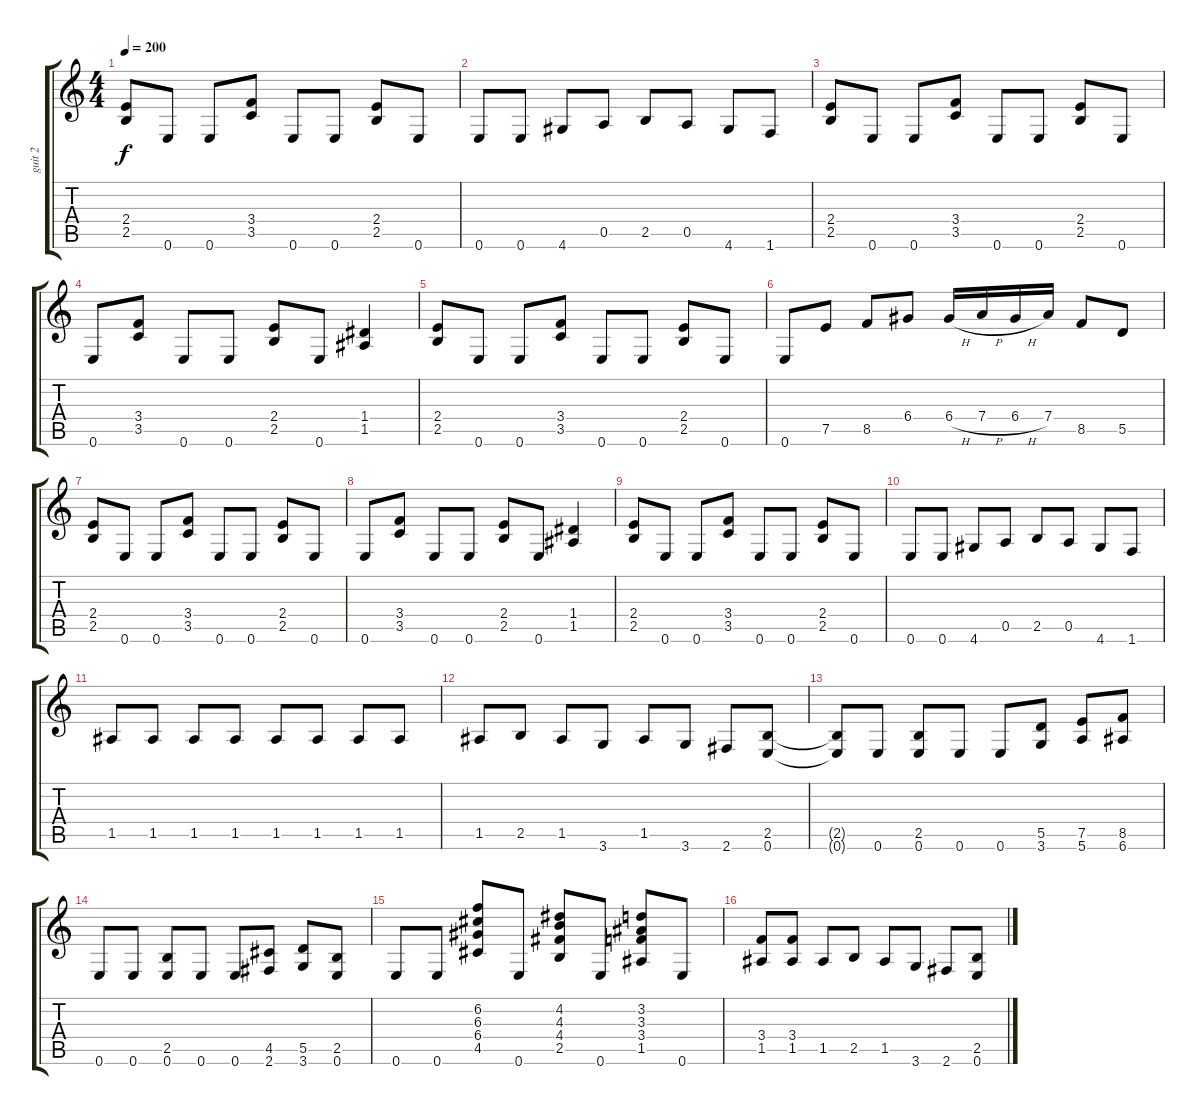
\track ("guit 2" "guit 2") {instrument distortionguitar}
\staff {score tabs}
\tuning (E4 B3 G3 D3 A2 E2) {hide}
\ts (4 4)
\tempo 200
\clef g2
\ks c
(2.4 2.5).8{dy f} 0.6.8 0.6.8 (3.4 3.5).8 0.6.8 0.6.8 (2.4 2.5).8 0.6.8 |
0.6.8 0.6.8 4.6.8 0.5.8 2.5.8 0.5.8 4.6.8 1.6.8 |
(2.4 2.5).8 0.6.8 0.6.8 (3.4 3.5).8 0.6.8 0.6.8 (2.4 2.5).8 0.6.8 |
0.6.8 (3.4 3.5).8 0.6.8 0.6.8 (2.4 2.5).8 0.6.8 (1.4 1.5).4 |
(2.4 2.5).8 0.6.8 0.6.8 (3.4 3.5).8 0.6.8 0.6.8 (2.4 2.5).8 0.6.8 |
0.6.8 7.5.8 8.5.8 6.4.8 6.4{h}.16 7.4{h}.16 6.4{h}.16 7.4.16 8.5.8 5.5.8 |
(2.4 2.5).8 0.6.8 0.6.8 (3.4 3.5).8 0.6.8 0.6.8 (2.4 2.5).8 0.6.8 |
0.6.8 (3.4 3.5).8 0.6.8 0.6.8 (2.4 2.5).8 0.6.8 (1.4 1.5).4 |
(2.4 2.5).8 0.6.8 0.6.8 (3.4 3.5).8 0.6.8 0.6.8 (2.4 2.5).8 0.6.8 |
0.6.8 0.6.8 4.6.8 0.5.8 2.5.8 0.5.8 4.6.8 1.6.8 |
1.5.8 1.5.8 1.5.8 1.5.8 1.5.8 1.5.8 1.5.8 1.5.8 |
1.5.8 2.5.8 1.5.8 3.6.8 1.5.8 3.6.8 2.6.8 (2.5 0.6).8 |
(2.5{t} 0.6{t}).8 0.6.8 (2.5 0.6).8 0.6.8 0.6.8 (5.5 3.6).8 (7.5 5.6).8 (8.5 6.6).8 |
0.6.8 0.6.8 (2.5 0.6).8 0.6.8 0.6.8 (4.5 2.6).8 (5.5 3.6).8 (2.5 0.6).8 |
0.6.8 0.6.8 (6.2 6.3 6.4 4.5).8 0.6.8 (4.2 4.3 4.4 2.5).8 0.6.8 (3.2 3.3 3.4 1.5).8 0.6.8 |
(3.4 1.5).8 (3.4 1.5).8 1.5.8 2.5.8 1.5.8 3.6.8 2.6.8 (2.5 0.6).8
